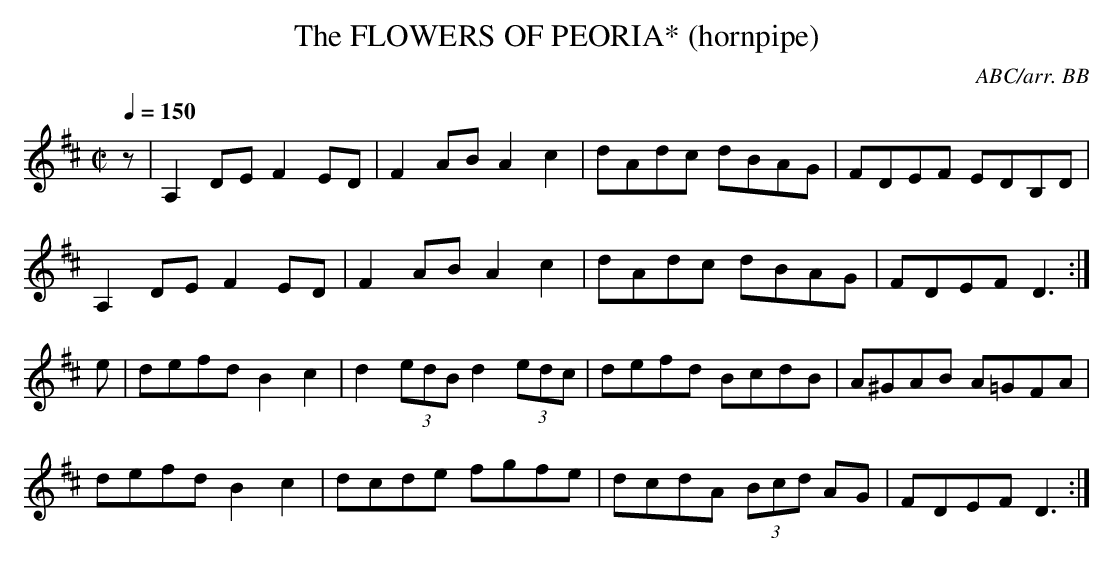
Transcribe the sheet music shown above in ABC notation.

X:1
T:FLOWERS OF PEORIA* (hornpipe), The
C:ABC/arr. BB
Y:"straight jig"
Q:1/4=150
M:C|
L:1/8 % dotted rhythm
I supplied it by repeating measure 9 as measure 13.
K:D
z|A,2DE F2ED|F2AB A2c2|dAdc dBAG|FDEF EDB,D |
A,2DE F2ED|F2AB A2c2|dAdc dBAG|FDEF D3 :|
e|defd B2c2|d2 (3edB d2 (3edc|defd BcdB |A^GAB A=GFA|
defd B2c2|dcde fgfe|dcdA (3Bcd AG|FDEF D3 :|
